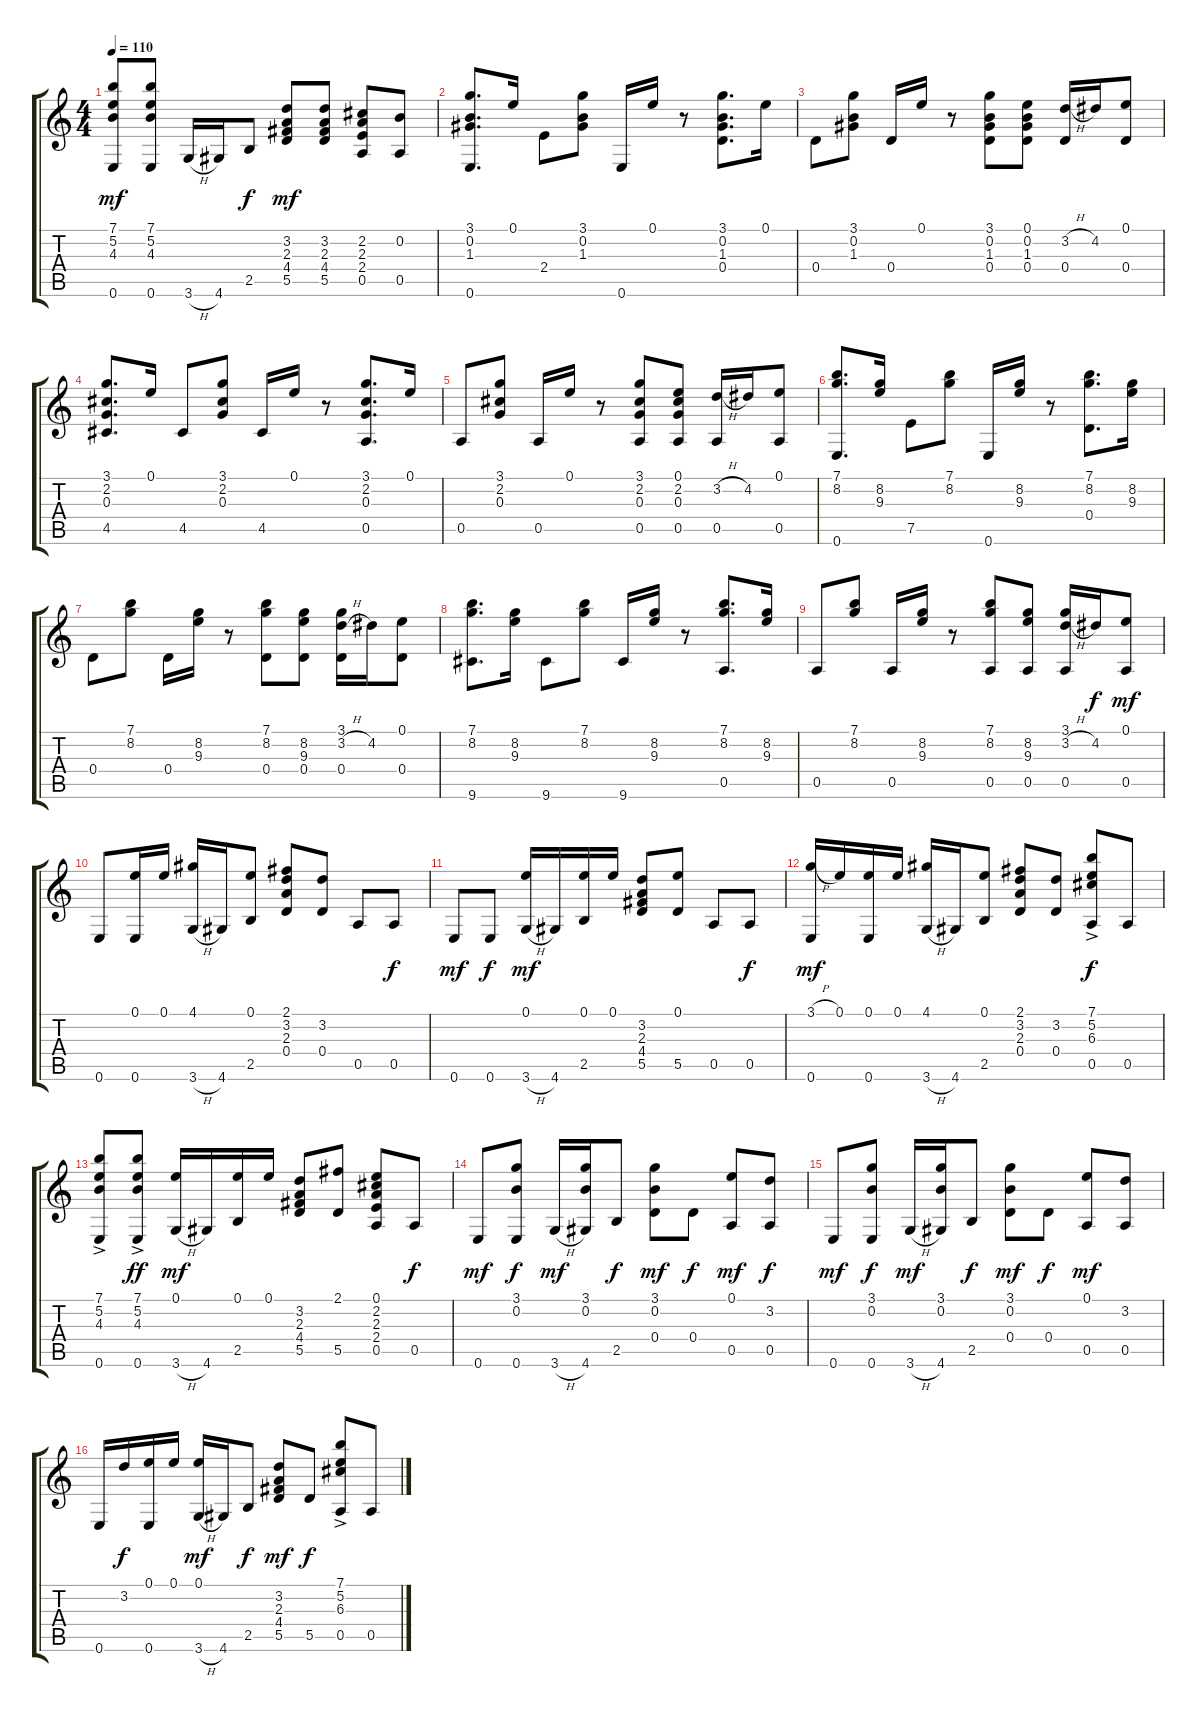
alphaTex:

\track "" {instrument acousticguitarnylon}
\staff {score tabs}
\tuning (E4 B3 G3 D3 A2 E2) {hide}
\ts (4 4)
\tempo 110
\clef g2
\ks c
(7.1 5.2 4.3 0.6).8{dy mf} (7.1 5.2 4.3 0.6).8 3.6{h}.16 4.6.16 2.5.8{dy f} (3.2 2.3 4.4 5.5).8{dy mf} (3.2 2.3 4.4 5.5).8 (2.2 2.3 2.4 0.5).8 (0.2 0.5).8 |
(3.1 0.2 1.3 0.6).8{d} 0.1.16 2.4.8 (3.1 0.2 1.3).8 0.6.16 0.1.16 r.8 (3.1 0.2 1.3 0.4).8{d} 0.1.16 |
0.4.8 (3.1 0.2 1.3).8 0.4.16 0.1.16 r.8 (3.1 0.2 1.3 0.4).8 (0.1 0.2 1.3 0.4).8 (3.2{h} 0.4).16 4.2.16 (0.1 0.4).8 |
(3.1 2.2 0.3 4.5).8{d} 0.1.16 4.5.8 (3.1 2.2 0.3).8 4.5.16 0.1.16 r.8 (3.1 2.2 0.3 0.5).8{d} 0.1.16 |
0.5.8 (3.1 2.2 0.3).8 0.5.16 0.1.16 r.8 (3.1 2.2 0.3 0.5).8 (0.1 2.2 0.3 0.5).8 (3.2{h} 0.5).16 4.2.16 (0.1 0.5).8 |
(7.1 8.2 0.6).8{d} (8.2 9.3).16 7.5.8 (7.1 8.2).8 0.6.16 (8.2 9.3).16 r.8 (7.1 8.2 0.4).8{d} (8.2 9.3).16 |
0.4.8 (7.1 8.2).8 0.4.16 (8.2 9.3).16 r.8 (7.1 8.2 0.4).8 (8.2 9.3 0.4).8 (3.1 3.2{h} 0.4).16 4.2.16 (0.1 0.4).8 |
(7.1 8.2 9.6).8{d} (8.2 9.3).16 9.6.8 (7.1 8.2).8 9.6.16 (8.2 9.3).16 r.8 (7.1 8.2 0.5).8{d} (8.2 9.3).16 |
0.5.8 (7.1 8.2).8 0.5.16 (8.2 9.3).16 r.8 (7.1 8.2 0.5).8 (8.2 9.3 0.5).8 (3.1 3.2{h} 0.5).16 4.2.16{dy f} (0.1 0.5).8{dy mf} |
0.6.8 (0.1 0.6).16 0.1.16 (4.1 3.6{h}).16 4.6.16 (0.1 2.5).8 (2.1 3.2 2.3 0.4).8 (3.2 0.4).8 0.5.8 0.5.8{dy f} |
0.6.8{dy mf} 0.6.8{dy f} (0.1 3.6{h}).16{dy mf} 4.6.16 (0.1 2.5).16 0.1.16 (3.2 2.3 4.4 5.5).8 (0.1 5.5).8 0.5.8 0.5.8{dy f} |
(3.1{h} 0.6).16{dy mf} 0.1.16 (0.1 0.6).16 0.1.16 (4.1 3.6{h}).16 4.6.16 (0.1 2.5).8 (2.1 3.2 2.3 0.4).8 (3.2 0.4).8 (7.1{ac} 5.2{ac} 6.3{ac} 0.5{ac}).8{dy f} 0.5.8 |
(7.1{ac} 5.2{ac} 4.3{ac} 0.6{ac}).8 (7.1{ac} 5.2{ac} 4.3{ac} 0.6{ac}).8{dy ff} (0.1 3.6{h}).16{dy mf} 4.6.16 (0.1 2.5).16 0.1.16 (3.2 2.3 4.4 5.5).8 (2.1 5.5).8 (0.1 2.2 2.3 2.4 0.5).8 0.5.8{dy f} |
0.6.8{dy mf} (3.1 0.2 0.6).8{dy f} 3.6{h}.16{dy mf} (3.1 0.2 4.6).16 2.5.8{dy f} (3.1 0.2 0.4).8{dy mf} 0.4.8{dy f} (0.1 0.5).8{dy mf} (3.2 0.5).8{dy f} |
0.6.8{dy mf} (3.1 0.2 0.6).8{dy f} 3.6{h}.16{dy mf} (3.1 0.2 4.6).16 2.5.8{dy f} (3.1 0.2 0.4).8{dy mf} 0.4.8{dy f} (0.1 0.5).8{dy mf} (3.2 0.5).8 |
0.6.16 3.2.16{dy f} (0.1 0.6).16 0.1.16 (0.1 3.6{h}).16{dy mf} 4.6.16 2.5.8{dy f} (3.2 2.3 4.4 5.5).8{dy mf} 5.5.8{dy f} (7.1{ac} 5.2{ac} 6.3{ac} 0.5{ac}).8 0.5.8
